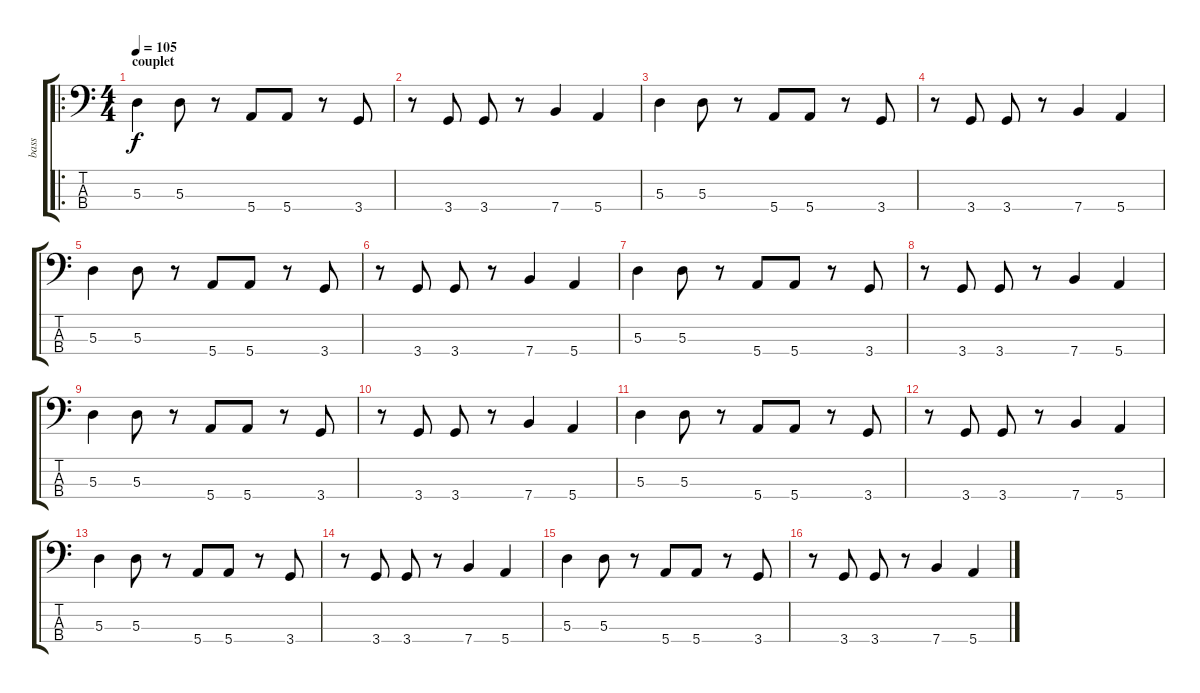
\track ("bass" "bass") {instrument electricbassfinger}
\staff {score tabs}
\tuning (G2 D2 A1 E1) {hide}
\ro
\ts (4 4)
\section ("" "couplet")
\tempo 105
\clef f4
\ks c
5.3.4{dy f instrument electricbassfinger} 5.3.8 r.8 5.4.8 5.4.8 r.8 3.4.8 |
r.8 3.4.8 3.4.8 r.8 7.4.4 5.4.4 |
5.3.4 5.3.8 r.8 5.4.8 5.4.8 r.8 3.4.8 |
r.8 3.4.8 3.4.8 r.8 7.4.4 5.4.4 |
5.3.4 5.3.8 r.8 5.4.8 5.4.8 r.8 3.4.8 |
r.8 3.4.8 3.4.8 r.8 7.4.4 5.4.4 |
5.3.4 5.3.8 r.8 5.4.8 5.4.8 r.8 3.4.8 |
r.8 3.4.8 3.4.8 r.8 7.4.4 5.4.4 |
5.3.4 5.3.8 r.8 5.4.8 5.4.8 r.8 3.4.8 |
r.8 3.4.8 3.4.8 r.8 7.4.4 5.4.4 |
5.3.4 5.3.8 r.8 5.4.8 5.4.8 r.8 3.4.8 |
r.8 3.4.8 3.4.8 r.8 7.4.4 5.4.4 |
5.3.4 5.3.8 r.8 5.4.8 5.4.8 r.8 3.4.8 |
r.8 3.4.8 3.4.8 r.8 7.4.4 5.4.4 |
5.3.4 5.3.8 r.8 5.4.8 5.4.8 r.8 3.4.8 |
r.8 3.4.8 3.4.8 r.8 7.4.4 5.4.4
